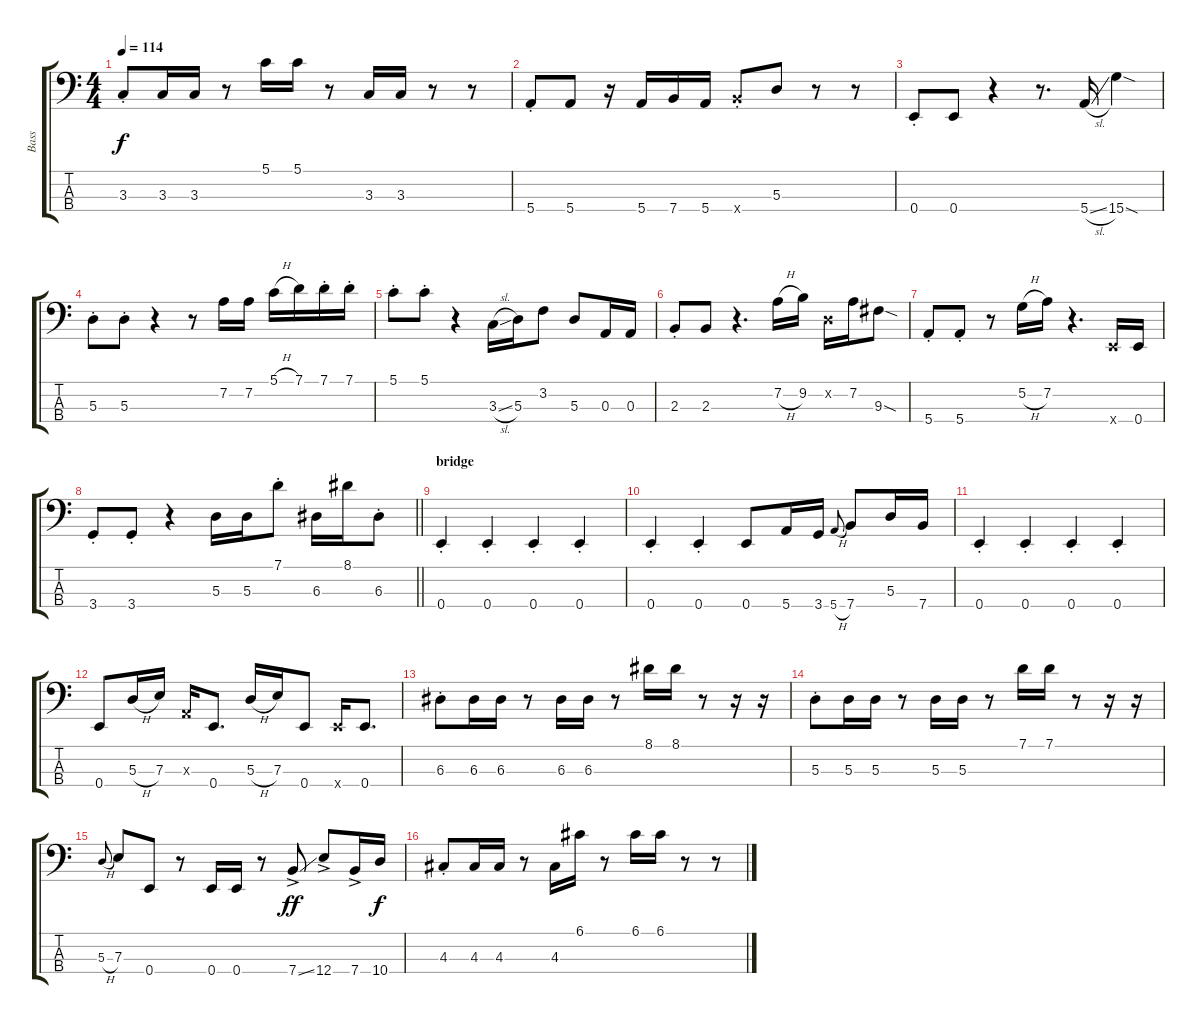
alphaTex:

\track ("Bass" "Bass") {instrument electricbassfinger}
\staff {score tabs}
\tuning (G2 D2 A1 E1) {hide}
\ts (4 4)
\tempo 114
\clef f4
\ks c
3.3{st}.8{dy f} 3.3.16 3.3.16 r.8 5.1.16 5.1.16 r.8 3.3.16 3.3.16 r.8 r.8 |
5.4{st}.8 5.4.8 r.16 5.4.16 7.4.16 5.4.16 7.4{st x}.8 5.3.8 r.8 r.8 |
0.4{st}.8 0.4.8 r.4 r.8{d} 5.4{sl}.16 15.4{sod}.4 |
5.3{st}.8 5.3{st}.8 r.4 r.8 7.2.16 7.2.16 5.1{h}.16 7.1.16 7.1{st}.16 7.1{st}.16 |
5.1{st}.8 5.1{st}.8 r.4 3.3{sl}.16 5.3.16 3.2.8 5.3.8 0.3.16 0.3.16 |
2.3{st}.8 2.3.8 r.4{d} 7.2{h}.16 9.2.16 0.2{x}.16 7.2.16 9.3{sod}.8 |
5.4{st}.8 5.4{st}.8 r.8 5.2{h}.16 7.2.16 r.4{d} 0.4{x}.16 0.4.16 |
\barLineRight lightlight
3.4{st}.8 3.4{st}.8 r.4 5.3.16 5.3.16 7.1{st}.8 6.3.16 8.1.16 6.3{st}.8 |
\section ("" "bridge")
0.4{st}.4 0.4{st}.4 0.4{st}.4 0.4{st}.4 |
0.4{st}.4 0.4{st}.4 0.4.8 5.4.16 3.4.16 5.4{h}.8{gr onbeat} 7.4.8 5.3.16 7.4.16 |
0.4{st}.4 0.4{st}.4 0.4{st}.4 0.4{st}.4 |
0.4.8 5.3{h}.16 7.3.16 0.3{x}.16 0.4.8{d} 5.3{h}.16 7.3.16 0.4.8 0.4{x}.16 0.4.8{d} |
6.3{st}.8 6.3.16 6.3.16 r.8 6.3.16 6.3.16 r.8 8.1.16 8.1.16 r.8 r.16 r.16 |
5.3{st}.8 5.3.16 5.3.16 r.8 5.3.16 5.3.16 r.8 7.1.16 7.1.16 r.8 r.16 r.16 |
5.3{h}.8{gr onbeat} 7.3.8 0.4.8 r.8 0.4.16 0.4.16 r.8 7.4{ss ac}.8{dy ff} 12.4{ac}.8 7.4{ac}.16 10.4.16{dy f} |
4.3{st}.8 4.3.16 4.3.16 r.8 4.3.16 6.1.16 r.8 6.1.16 6.1.16 r.8 r.8
